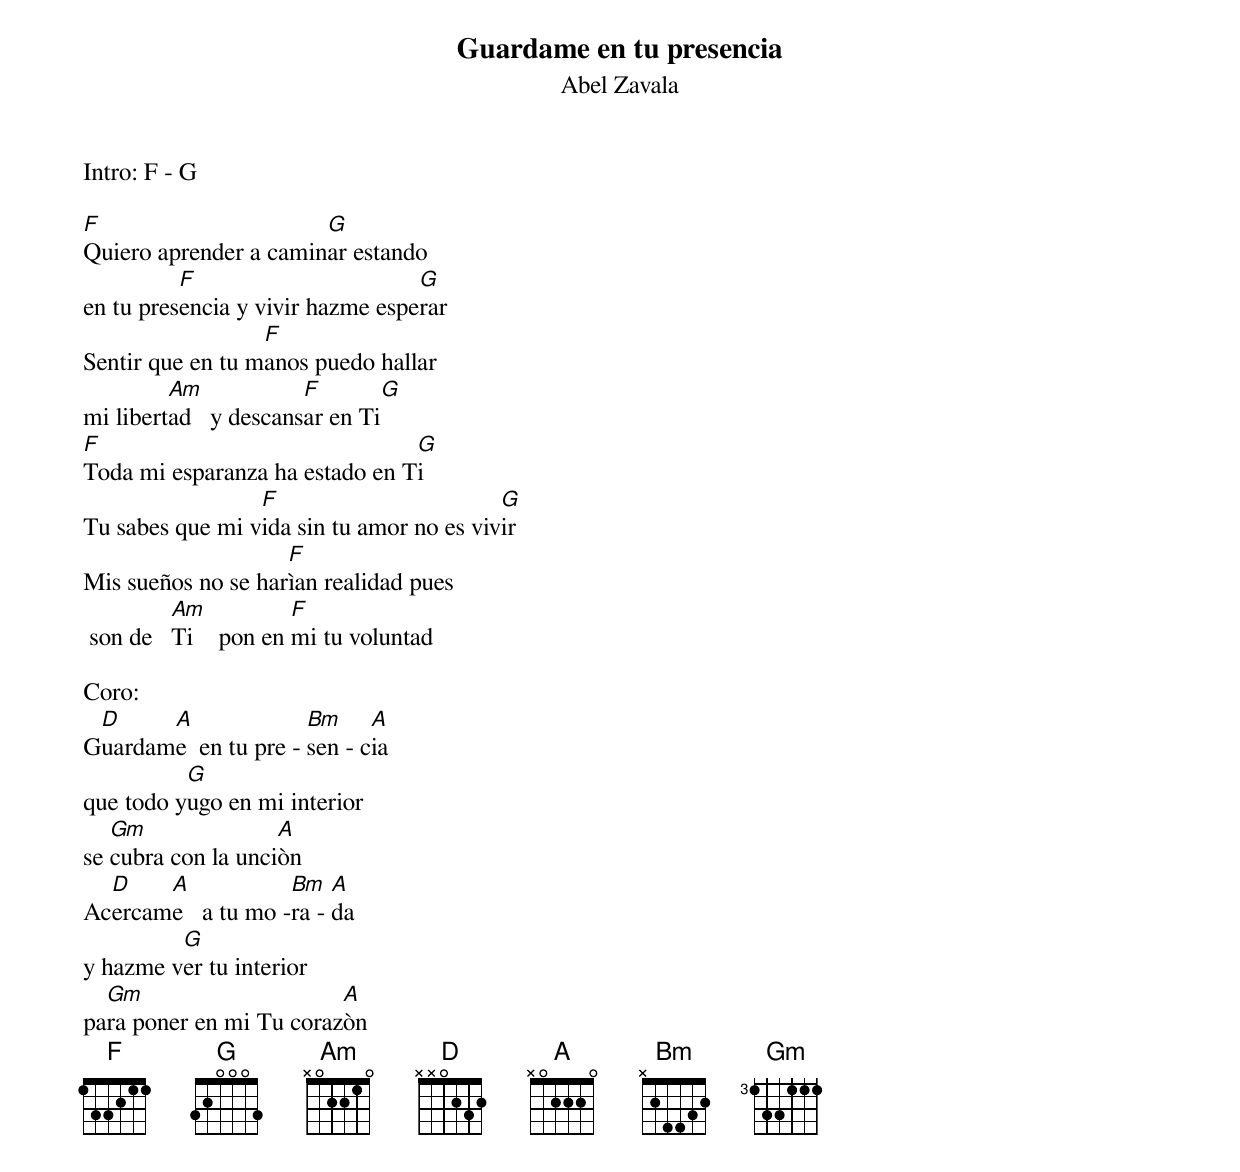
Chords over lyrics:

Guardame en tu presencia
Abel Zavala

Intro: F - G

F                      G
Quiero aprender a caminar estando
          F                       G
en tu presencia y vivir hazme esperar
                  F
Sentir que en tu manos puedo hallar
         Am            F          G
mi libertad   y descansar en Ti
F                               G
Toda mi esparanza ha estado en Ti
                 F                        G
Tu sabes que mi vida sin tu amor no es vivir
                    F
Mis sueños no se harìan realidad pues
          Am           F
 son de   Ti    pon en mi tu voluntad

Coro:
 D     A              Bm     A
Guardame  en tu pre - sen - cia
          G
que todo yugo en mi interior
   Gm               A
se cubra con la unciòn
  D    A            Bm   A
Acercame   a tu mo -ra - da
         G
y hazme ver tu interior
  Gm                     A
para poner en mi Tu corazòn
